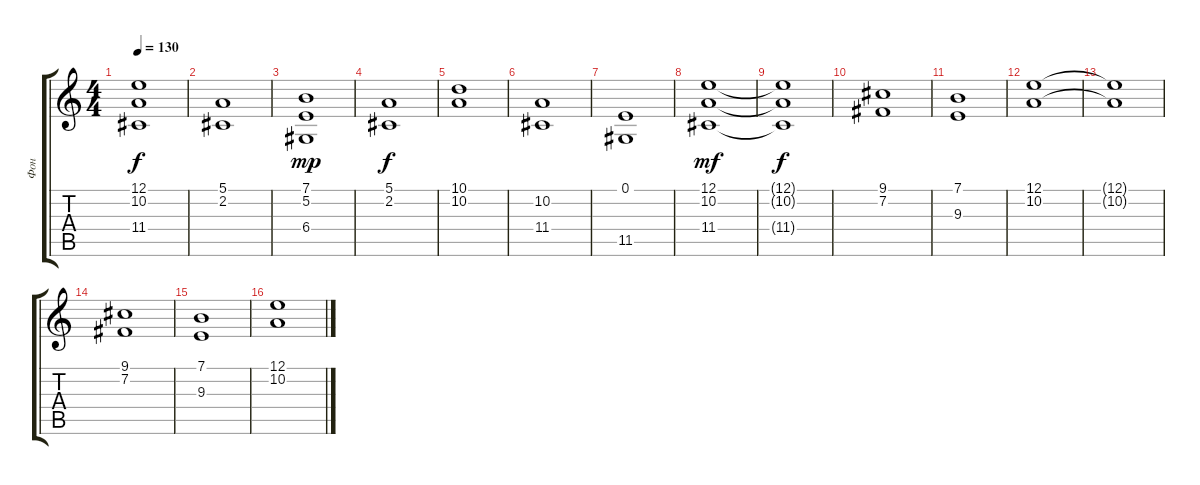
\track ("Фон" "Фон") {instrument synthstrings1}
\staff {score tabs}
\tuning (E4 B3 G3 D3 A2 E2) {hide}
\ts (4 4)
\tempo 130
\clef g2
\ks c
(12.1{t} 10.2{t} 11.4{t}).1{dy f} |
(5.1 2.2).1 |
(7.1 5.2 6.4).1{dy mp} |
(5.1 2.2).1{dy f} |
(10.1 10.2).1 |
(10.2 11.4).1 |
(0.1 11.5).1 |
(12.1 10.2 11.4).1{dy mf} |
(12.1{t} 10.2{t} 11.4{t}).1{dy f} |
(9.1 7.2).1 |
(7.1 9.3).1 |
(12.1 10.2).1 |
(12.1{t} 10.2{t}).1 |
(9.1 7.2).1 |
(7.1 9.3).1 |
(12.1 10.2).1
